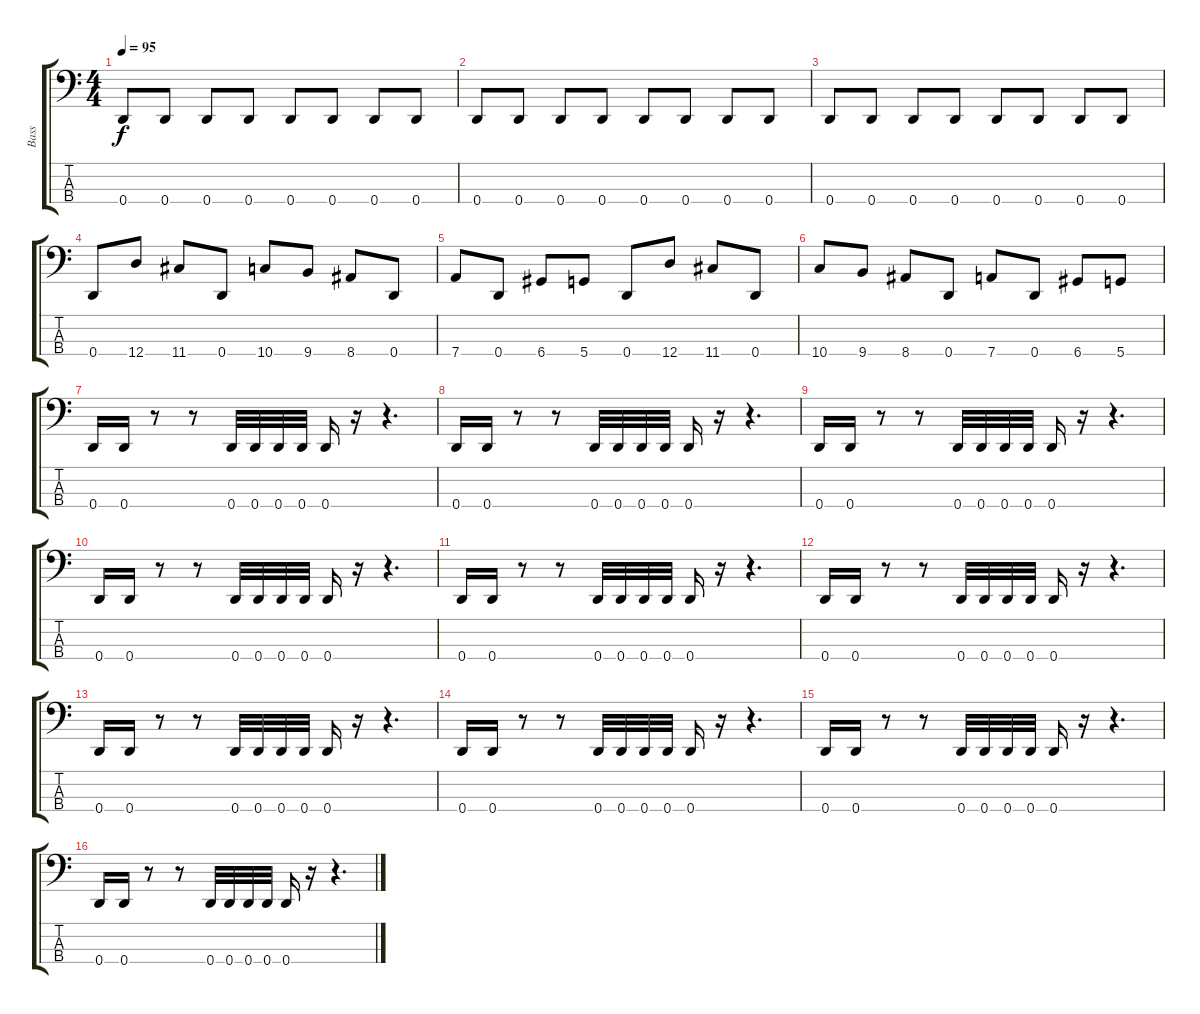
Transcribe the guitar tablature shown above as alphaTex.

\track ("Bass" "Bass") {instrument electricbasspick}
\staff {score tabs}
\tuning (G2 D2 A1 D1) {hide}
\ts (4 4)
\tempo 95
\clef f4
\ks c
0.4.8{dy f} 0.4.8 0.4.8 0.4.8 0.4.8 0.4.8 0.4.8 0.4.8 |
0.4.8 0.4.8 0.4.8 0.4.8 0.4.8 0.4.8 0.4.8 0.4.8 |
0.4.8 0.4.8 0.4.8 0.4.8 0.4.8 0.4.8 0.4.8 0.4.8 |
0.4.8 12.4.8 11.4.8 0.4.8 10.4.8 9.4.8 8.4.8 0.4.8 |
7.4.8 0.4.8 6.4.8 5.4.8 0.4.8 12.4.8 11.4.8 0.4.8 |
10.4.8 9.4.8 8.4.8 0.4.8 7.4.8 0.4.8 6.4.8 5.4.8 |
0.4.16 0.4.16 r.8 r.8 0.4.32 0.4.32 0.4.32 0.4.32 0.4.16 r.16 r.4{d} |
0.4.16 0.4.16 r.8 r.8 0.4.32 0.4.32 0.4.32 0.4.32 0.4.16 r.16 r.4{d} |
0.4.16 0.4.16 r.8 r.8 0.4.32 0.4.32 0.4.32 0.4.32 0.4.16 r.16 r.4{d} |
0.4.16 0.4.16 r.8 r.8 0.4.32 0.4.32 0.4.32 0.4.32 0.4.16 r.16 r.4{d} |
0.4.16 0.4.16 r.8 r.8 0.4.32 0.4.32 0.4.32 0.4.32 0.4.16 r.16 r.4{d} |
0.4.16 0.4.16 r.8 r.8 0.4.32 0.4.32 0.4.32 0.4.32 0.4.16 r.16 r.4{d} |
0.4.16 0.4.16 r.8 r.8 0.4.32 0.4.32 0.4.32 0.4.32 0.4.16 r.16 r.4{d} |
0.4.16 0.4.16 r.8 r.8 0.4.32 0.4.32 0.4.32 0.4.32 0.4.16 r.16 r.4{d} |
0.4.16 0.4.16 r.8 r.8 0.4.32 0.4.32 0.4.32 0.4.32 0.4.16 r.16 r.4{d} |
0.4.16 0.4.16 r.8 r.8 0.4.32 0.4.32 0.4.32 0.4.32 0.4.16 r.16 r.4{d}
